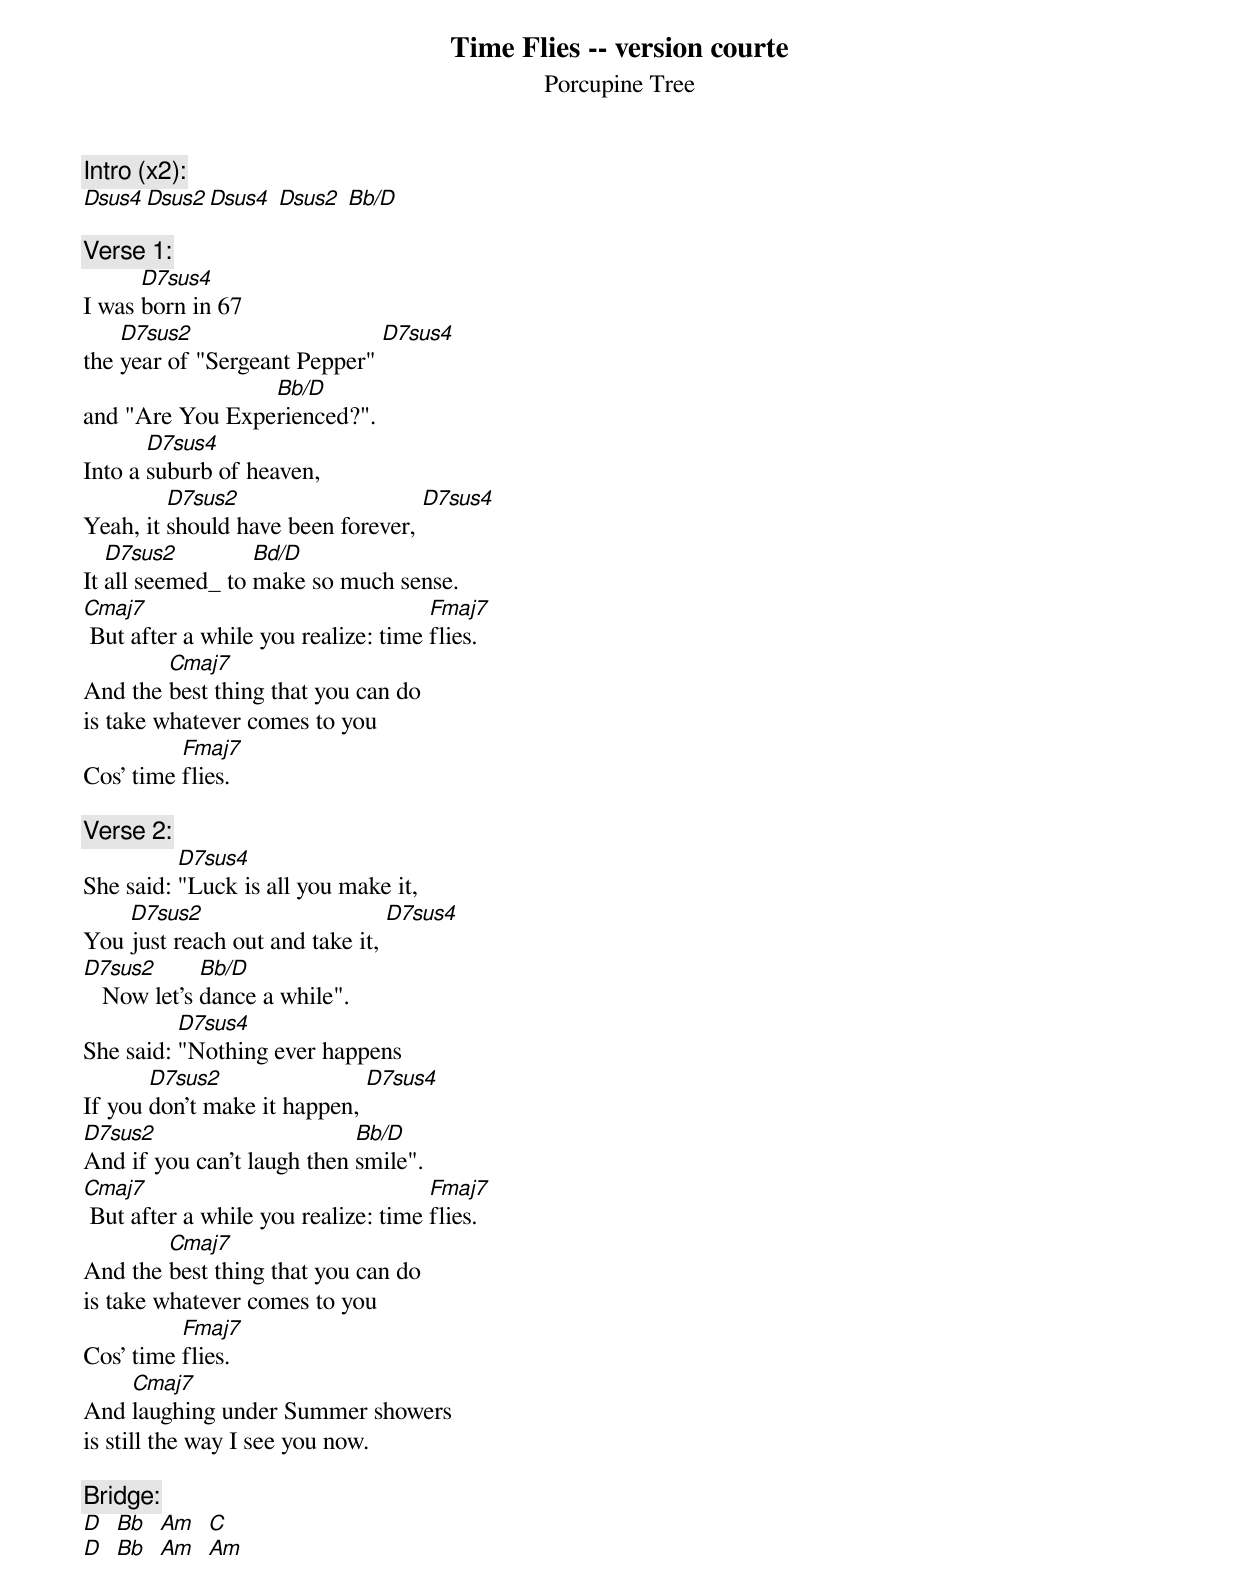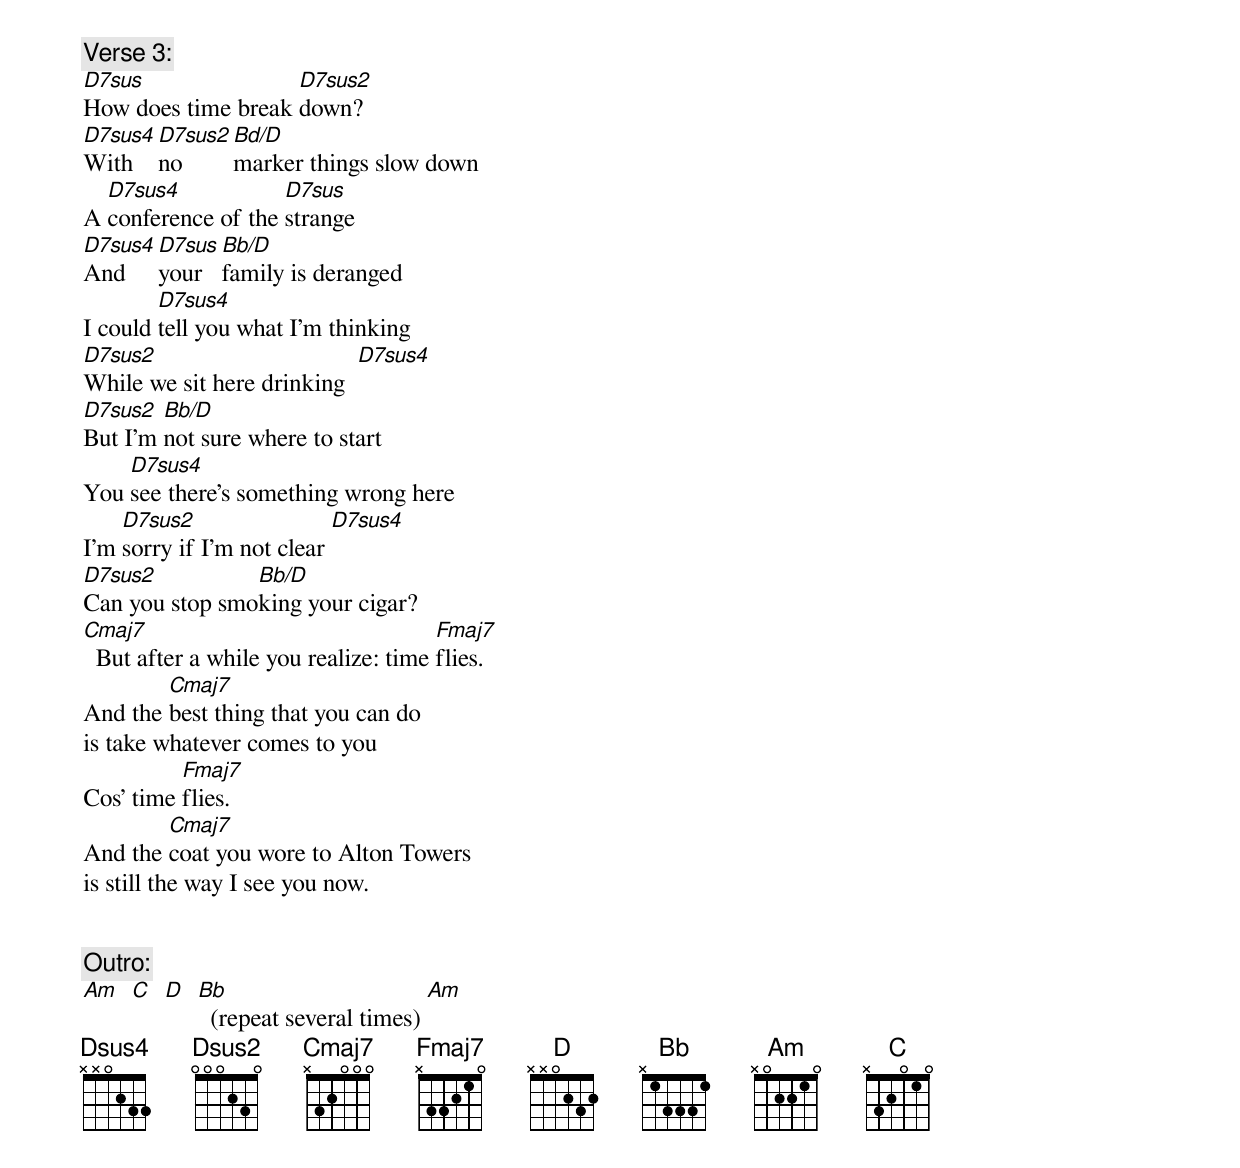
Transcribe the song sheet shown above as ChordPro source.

{t: Time Flies -- version courte}
{st: Porcupine Tree}

{c:Intro (x2):}
[Dsus4][Dsus2][Dsus4] [Dsus2] [Bb/D]

{c: Verse 1:}
I was [D7sus4]born in 67
the [D7sus2]year of "Sergeant Pepper" [D7sus4]
and "Are You Expe[Bb/D]rienced?".
Into a [D7sus4]suburb of heaven,
Yeah, it [D7sus2]should have been forever, [D7sus4]
It [D7sus2]all seemed_ to [Bd/D]make so much sense.
[Cmaj7] But after a while you realize: time [Fmaj7]flies.
And the [Cmaj7]best thing that you can do
is take whatever comes to you
Cos' time [Fmaj7]flies.

{c:Verse 2:}
She said: [D7sus4]"Luck is all you make it,
You [D7sus2]just reach out and take it, [D7sus4]
[D7sus2]   Now let's [Bb/D]dance a while".
She said: [D7sus4]"Nothing ever happens
If you [D7sus2]don't make it happen, [D7sus4]
[D7sus2]And if you can't laugh then [Bb/D]smile".
[Cmaj7] But after a while you realize: time [Fmaj7]flies.
And the [Cmaj7]best thing that you can do
is take whatever comes to you
Cos' time [Fmaj7]flies.
And [Cmaj7]laughing under Summer showers
is still the way I see you now.

{c:Bridge:}
[D]  [Bb]  [Am]  [C]
[D]  [Bb]  [Am]  [Am]



{c:Verse 3:}
[D7sus]How does time break [D7sus2]down?
[D7sus4]With [D7sus2]no [Bd/D]marker things slow down
A [D7sus4]conference of the [D7sus]strange
[D7sus4]And [D7sus]your [Bb/D]family is deranged
I could [D7sus4]tell you what I'm thinking
[D7sus2]While we sit here drinking  [D7sus4]
[D7sus2]But I'm [Bb/D]not sure where to start
You [D7sus4]see there's something wrong here
I'm [D7sus2]sorry if I'm not clear [D7sus4]
[D7sus2]Can you stop smo[Bb/D]king your cigar?
[Cmaj7]  But after a while you realize: time [Fmaj7]flies.
And the [Cmaj7]best thing that you can do
is take whatever comes to you
Cos' time [Fmaj7]flies.
And the [Cmaj7]coat you wore to Alton Towers
is still the way I see you now.


{c: Outro:}
[Am]  [C]  [D]  [Bb]  (repeat several times) [Am]
